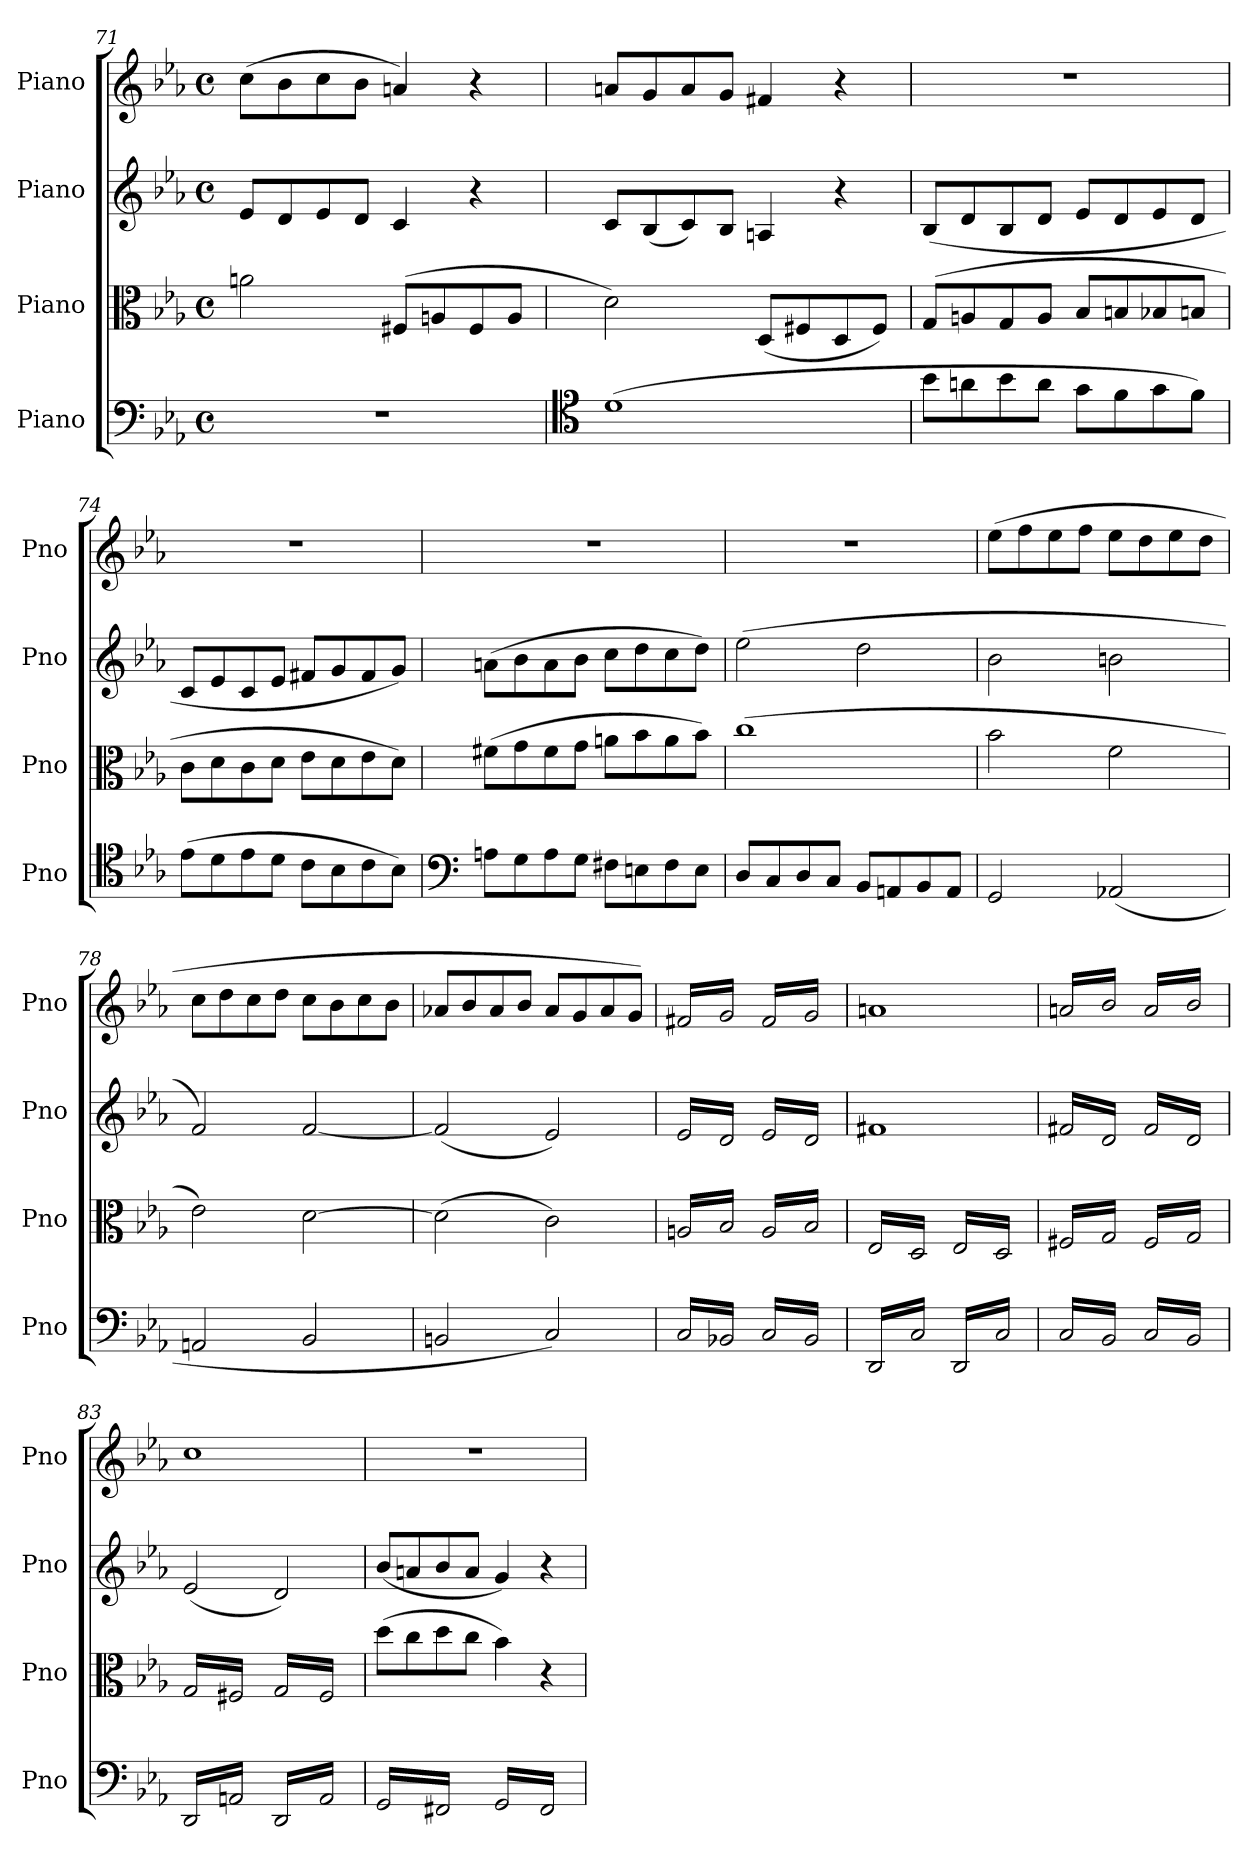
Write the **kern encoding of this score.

**kern	**kern	**kern	**kern
*part4	*part3	*part2	*part1
*staff4	*staff3	*staff2	*staff1
*I"Piano	*I"Piano	*I"Piano	*I"Piano
*I'Pno	*I'Pno	*I'Pno	*I'Pno
*clefF4	*clefC3	*clefG2	*clefG2
*k[b-e-a-]	*k[b-e-a-]	*k[b-e-a-]	*k[b-e-a-]
*M4/4	*M4/4	*M4/4	*M4/4
*met(c)	*met(c)	*met(c)	*met(c)
=71	=71	=71	=71
1r	2an\	8e-/L	(8cc\L
.	.	8d/	8b-\
.	.	8e-/	8cc\
.	.	8d/J	8b-\J
.	(8F#X/L	4c/	4an/)
.	8An/	.	.
.	8F#/	4r	4r
.	8A/J	.	.
!!LO:LB:g=z
=72	=72	=72	=72
*clefC4	*	*	*
(1d	2d\)	8c/L	8an/L
.	.	(8B-/	8g/
.	.	8c/)	8a/
.	.	8B-/J	8g/J
.	(8D/L	4An/	4f#X/
.	8F#X/	.	.
.	8D/	4r	4r
.	8F#/J)	.	.
=73	=73	=73	=73
8b-\L	(8G/L	(8B-/L	1r
8an\	8An/	8d/	.
8b-\	8G/	8B-/	.
8a\J	8A/J	8d/J	.
8g\L	8B-/L	8e-/L	.
8f\	8Bn/	8d/	.
8g\	8B-X/	8e-/	.
8f\J)	8Bn/J	8d/J	.
=74	=74	=74	=74
(8e-\L	8c\L	8c/L	1r
8d\	8d\	8e-/	.
8e-\	8c\	8c/	.
8d\J	8d\J	8e-/J	.
8c\L	8e-\L	8f#X/L	.
8B-\	8d\	8g/	.
8c\	8e-\	8f#/	.
8B-\J)	8d\J)	8g/J)	.
=75	=75	=75	=75
*clefF4	*	*	*
8An\L	(8f#X\L	(8an\L	1r
8G\	8g\	8b-\	.
8A\	8f#\	8a\	.
8G\J	8g\J	8b-\J	.
8F#X\L	8an\L	8cc\L	.
8En\	8b-\	8dd\	.
8F#\	8a\	8cc\	.
8E\J	8b-\J)	8dd\J)	.
=76	=76	=76	=76
8D/L	(1cc	(2ee-\	1r
8C/	.	.	.
8D/	.	.	.
8C/J	.	.	.
8BB-/L	.	2dd\	.
8AAn/	.	.	.
8BB-/	.	.	.
8AA/J	.	.	.
=77	=77	=77	=77
2GG/	2b-\	2b-\	(8ee-\L
.	.	.	8ff\
.	.	.	8ee-\
.	.	.	8ff\J
(2AA-X/	2f\	2bn\	8ee-\L
.	.	.	8dd\
.	.	.	8ee-\
.	.	.	8dd\J
!!LO:PB:g=z
=78	=78	=78	=78
2AAn/	2e-\)	2f/)	8cc\L
.	.	.	8dd\
.	.	.	8cc\
.	.	.	8dd\J
2BB-/	[2d\	[2f/	8cc\L
.	.	.	8b-\
.	.	.	8cc\
.	.	.	8b-\J
=79	=79	=79	=79
2BBn/	(2d\]	(2f/]	8a-X/L
.	.	.	8b-/
.	.	.	8a-/
.	.	.	8b-/J
2C/)	2c\)	2e-/)	8a-/L
.	.	.	8g/
.	.	.	8a-/
.	.	.	8g/J)
=80	=80	=80	=80
*tremolo	*	*	*
*	*tremolo	*	*
*	*	*tremolo	*
*	*	*	*tremolo
(16C/LL	(16An/LL	(16e-/LL	(16f#X/LL
16BB-X/	16B-/	16d/	16g/
16C/	16An/	16e-/	16f#X/
16BB-X/	16B-/	16d/	16g/
16C/	16An/	16e-/	16f#X/
16BB-X/	16B-/	16d/	16g/
16C/	16An/	16e-/	16f#X/
16BB-X/JJ	16B-/JJ	16d/JJ	16g/JJ
16C/LL	16A/LL	16e-/LL	16f#/LL
16BB-/)	16B-/)	16d/)	16g/)
16C/	16A/	16e-/	16f#/
16BB-/)	16B-/)	16d/)	16g/)
16C/	16A/	16e-/	16f#/
16BB-/)	16B-/)	16d/)	16g/)
16C/	16A/	16e-/	16f#/
16BB-/)JJ	16B-/)JJ	16d/)JJ	16g/)JJ
*	*	*	*Xtremolo
*	*	*Xtremolo	*
=81	=81	=81	=81
(16DD/LL	(16E-/LL	1f#X	1an
16C/	16D/	.	.
16DD/	16E-/	.	.
16C/	16D/	.	.
16DD/	16E-/	.	.
16C/	16D/	.	.
16DD/	16E-/	.	.
16C/JJ	16D/JJ	.	.
16DD/LL	16E-/LL	.	.
16C/)	16D/)	.	.
16DD/	16E-/	.	.
16C/)	16D/)	.	.
16DD/	16E-/	.	.
16C/)	16D/)	.	.
16DD/	16E-/	.	.
16C/)JJ	16D/)JJ	.	.
=82	=82	=82	=82
*	*	*tremolo	*
*	*	*	*tremolo
(16C/LL	(16F#X/LL	(16f#X/LL	(16an/LL
16BB-/	16G/	16d/	16b-/
16C/	16F#X/	16f#X/	16an/
16BB-/	16G/	16d/	16b-/
16C/	16F#X/	16f#X/	16an/
16BB-/	16G/	16d/	16b-/
16C/	16F#X/	16f#X/	16an/
16BB-/JJ	16G/JJ	16d/JJ	16b-/JJ
16C/LL	16F#/LL	16f#/LL	16a/LL
16BB-/)	16G/)	16d/)	16b-/)
16C/	16F#/	16f#/	16a/
16BB-/)	16G/)	16d/)	16b-/)
16C/	16F#/	16f#/	16a/
16BB-/)	16G/)	16d/)	16b-/)
16C/	16F#/	16f#/	16a/
16BB-/)JJ	16G/)JJ	16d/)JJ	16b-/)JJ
*	*	*	*Xtremolo
*	*	*Xtremolo	*
=83	=83	=83	=83
(16DD/LL	(16G/LL	(2e-/	1cc
16AAn/	16F#X/	.	.
16DD/	16G/	.	.
16AAn/	16F#X/	.	.
16DD/	16G/	.	.
16AAn/	16F#X/	.	.
16DD/	16G/	.	.
16AAn/JJ	16F#X/JJ	.	.
16DD/LL	16G/LL	2d/)	.
16AA/)	16F#/)	.	.
16DD/	16G/	.	.
16AA/)	16F#/)	.	.
16DD/	16G/	.	.
16AA/)	16F#/)	.	.
16DD/	16G/	.	.
16AA/)JJ	16F#/)JJ	.	.
*	*Xtremolo	*	*
=84	=84	=84	=84
(16GG/LL	(8dd\L	(8b-/L	1r
16FF#X/	.	.	.
16GG/	8cc\	8an/	.
16FF#X/	.	.	.
16GG/	8dd\	8b-/	.
16FF#X/	.	.	.
16GG/	8cc\J	8a/J	.
16FF#X/JJ	.	.	.
16GG/LL	4b-\)	4g/)	.
16FF#/)	.	.	.
16GG/	.	.	.
16FF#/)	.	.	.
16GG/	4r	4r	.
16FF#/)	.	.	.
16GG/	.	.	.
16FF#/)JJ	.	.	.
*Xtremolo	*	*	*
.	.	.	.
.	.	.	.
.	.	.	.
.	.	.	.
=	=	=	=
*-	*-	*-	*-
